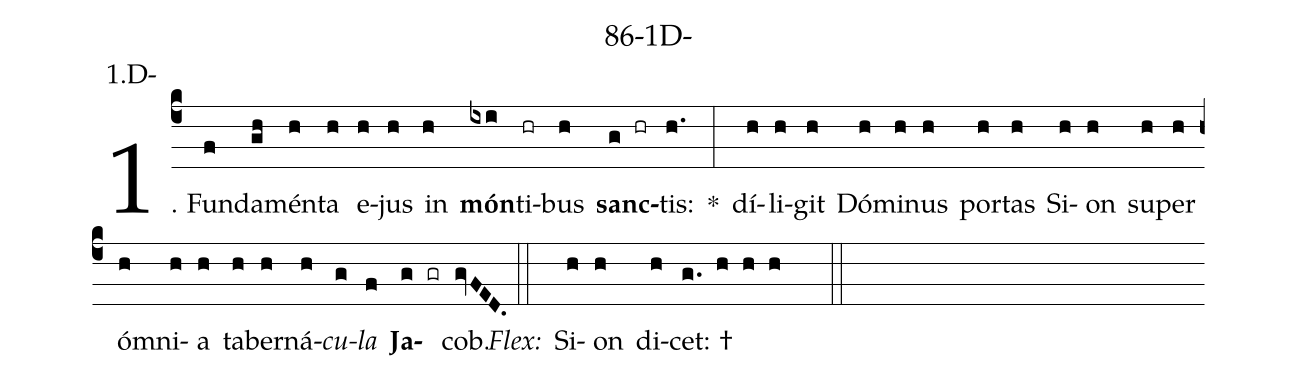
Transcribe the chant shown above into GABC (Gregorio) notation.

name: 86-1D-;
annotation: 1.D-;
%%
(c4)1. Fun(f)da(gh)mén(h)ta(h) e(h)jus(h) in(h) <b>món</b>(ixi)ti(hr)bus(h) <b>sanc</b>(g hr)tis:(h.) *(:) dí(h)li(h)git(h) Dó(h)mi(h)nus(h) por(h)tas(h) Si(h)on(h) su(h)per(h) óm(h)ni(h)a(h) ta(h)ber(h)ná(h)<i>cu</i>(g)<i>la</i>(f) <b>Ja</b>(g gr)cob.(gvFED.) (::)
<i>Flex:</i>()  Si(h)on(h) di(h)cet: †(g. h h h  ::)
